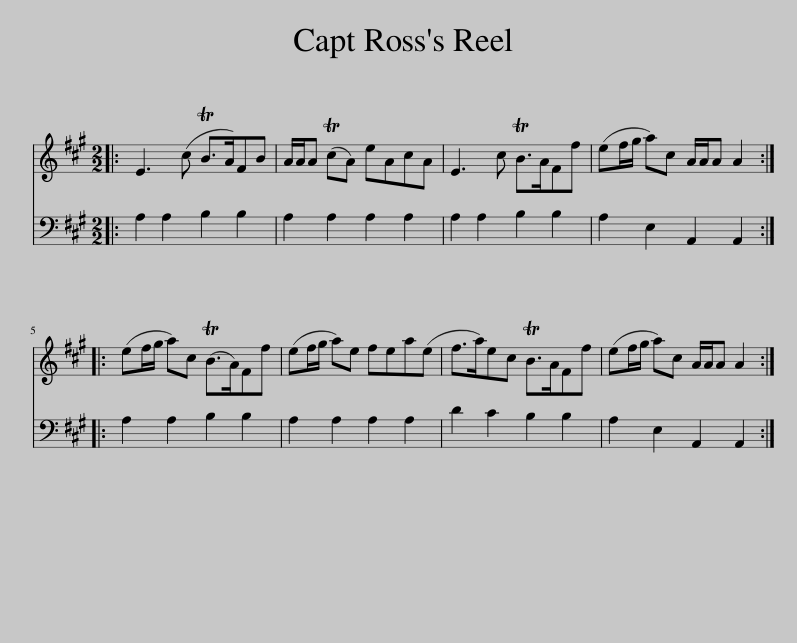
X:1
%%score 1 2
L:1/8
M:2/2
I:linebreak $
K:A
V:1 treble
V:2 bass
V:1
|: E3 (c TB>A)FB | A/A/A (TcA) eAcA | E3 c TB>AFf | (ef/g/ a)c A/A/A A2 ::$ (ef/g/ a)c (TB>A)Ff | %5
 (ef/g/ a)e fea(e | f>a)ec TB>AFf | (ef/g/ a)c A/A/A A2 :| %8
V:2
|: A,2 A,2 B,2 B,2 | A,2 A,2 A,2 A,2 | A,2 A,2 B,2 B,2 | A,2 E,2 A,,2 A,,2 ::$ A,2 A,2 B,2 B,2 | %5
 A,2 A,2 A,2 A,2 | D2 C2 B,2 B,2 | A,2 E,2 A,,2 A,,2 :| %8
